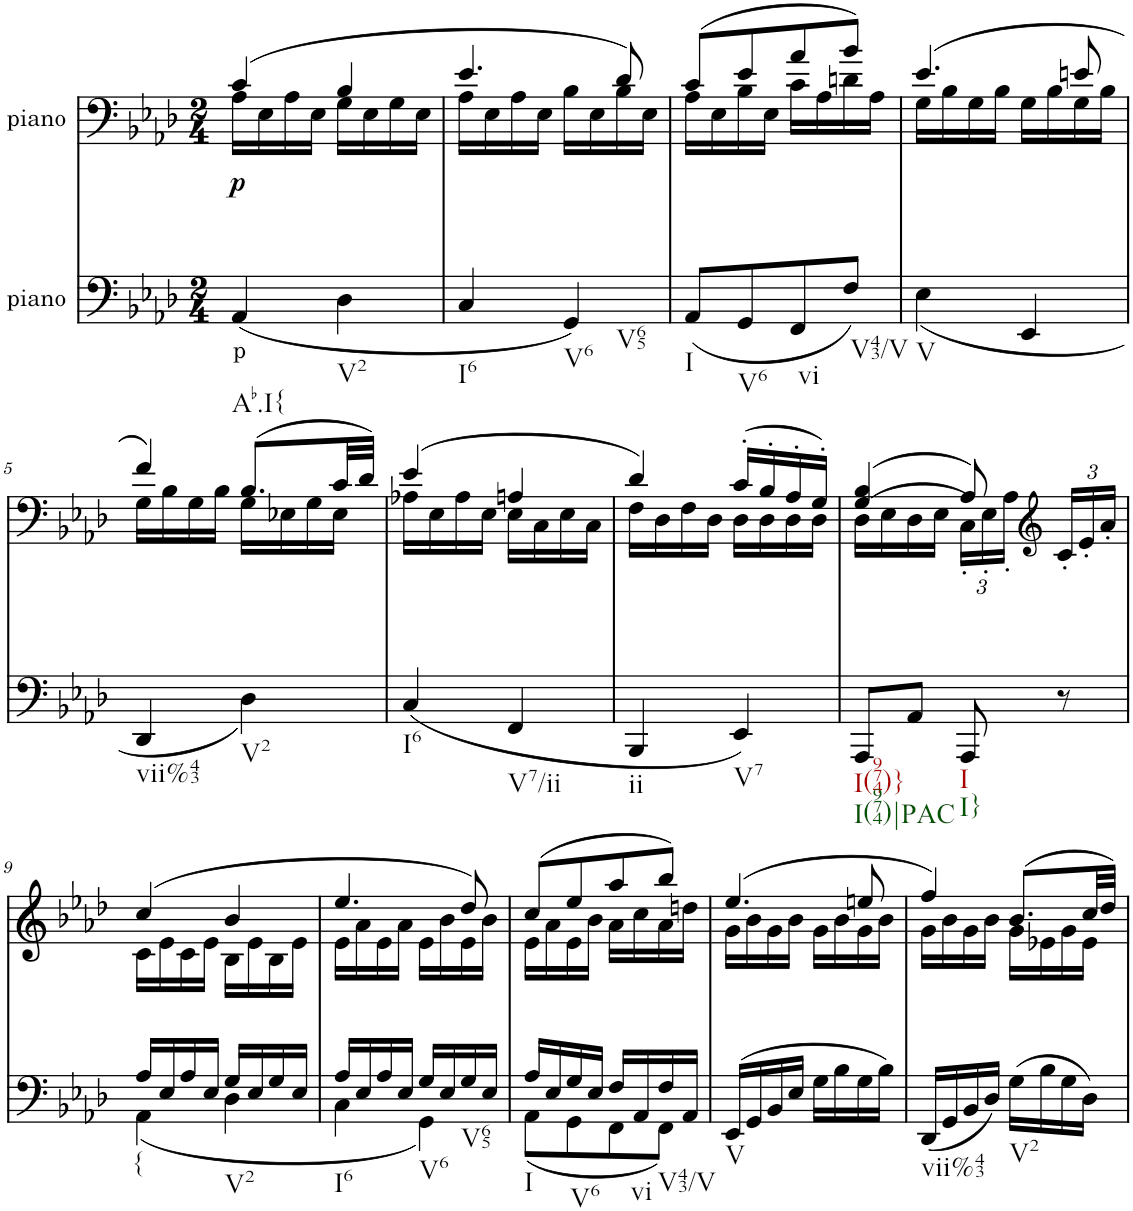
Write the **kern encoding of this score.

**kern	**text	**kern	**text	**dynam
*part2	*part2	*part1	*part1	*part1
*staff2	*staff2	*staff1	*staff1	*staff1
*I"piano	*	*I"piano	*	*
*I'Pno	*	*I'Pno	*	*
*clefF4	*	*clefF4	*	*
*k[b-e-a-d-]	*	*k[b-e-a-d-]	*	*
*A-:	*	*A-:	*	*
*M2/4	*	*M2/4	*	*
=1	=1	=1	=1	=1
!LO:TX:b:t=Ab.I{	!	!	!	!
!	!LO:LY:b	!	!LO:LY:b	!LO:DY:b
*	*	*^	*	*
(<4AA-/	p	(4c/	16A-\LL	p	p
.	.	.	16E-\	.	.
.	.	.	16A-\	.	.
.	.	.	16E-\JJ	.	.
!LO:TX:b:t=V2	!	!	!	!	!
4D-\	.	4B-/	16G\LL	.	.
.	.	.	16E-\	.	.
.	.	.	16G\	.	.
.	.	.	16E-\JJ	.	.
=2	=2	=2	=2	=2	=2
!LO:TX:b:t=I6	!	!	!	!	!
4C/	.	4.e-/	16A-\LL	.	.
.	.	.	16E-\	.	.
.	.	.	16A-\	.	.
.	.	.	16E-\JJ	.	.
!LO:TX:b:t=V6	!	!	!	!	!
!LO:TX:b:t=V65	!	!	!	!	!
4GG/)	.	.	16B-\LL	.	.
.	.	.	16E-\	.	.
.	.	8d-/)	16B-\	.	.
.	.	.	16E-\JJ	.	.
=3	=3	=3	=3	=3	=3
!LO:TX:b:t=I	!	!	!	!	!
(8AA-/L	.	(8c/L	16A-\LL	.	.
.	.	.	16E-\	.	.
!LO:TX:b:t=V6	!	!	!	!	!
8GG/	.	8e-/	16B-\	.	.
.	.	.	16E-\JJ	.	.
!LO:TX:b:t=vi	!	!	!	!	!
8FF/	.	8a-/	16c\LL	.	.
.	.	.	16A-\	.	.
!LO:TX:b:t=V43/V	!	!	!	!	!
8F/J)	.	8b-/J)	16dn\	.	.
.	.	.	16A-\JJ	.	.
=4	=4	=4	=4	=4	=4
!LO:TX:b:t=V	!	!	!	!	!
(<4E-\	.	(4.e-/	16G\LL	.	.
.	.	.	16B-\	.	.
.	.	.	16G\	.	.
.	.	.	16B-\JJ	.	.
4EE-/	.	.	16G\LL	.	.
.	.	.	16B-\	.	.
.	.	8en/	16G\	.	.
.	.	.	16B-\JJ	.	.
!!LO:LB:g=z	!!
=5	=5	=5	=5	=5	=5
!LO:TX:b:t=vii%43	!	!	!	!	!
4DD-/	.	4f/)	16G\LL	.	.
.	.	.	16B-\	.	.
.	.	.	16G\	.	.
.	.	.	16B-\JJ	.	.
!LO:TX:b:t=V2	!	!	!	!	!
4D-\)	.	(8.B-/L	16G\LL	.	.
.	.	.	16E-X\	.	.
.	.	.	16G\	.	.
.	.	32c/LL	16E-\JJ	.	.
.	.	32d-/JJJ)	.	.	.
=6	=6	=6	=6	=6	=6
!LO:TX:b:t=I6	!	!	!	!	!
(<4C/	.	(4e-/	16A-X\LL	.	.
.	.	.	16E-\	.	.
.	.	.	16A-\	.	.
.	.	.	16E-\JJ	.	.
!LO:TX:b:t=V7/ii	!	!	!	!	!
4FF/	.	4An/	16E-\LL	.	.
.	.	.	16C\	.	.
.	.	.	16E-\	.	.
.	.	.	16C\JJ	.	.
=7	=7	=7	=7	=7	=7
!LO:TX:b:t=ii	!	!	!	!	!
4BBB-/	.	4d-/)	16F\LL	.	.
.	.	.	16D-\	.	.
.	.	.	16F\	.	.
.	.	.	16D-\JJ	.	.
!LO:TX:b:t=V7	!	!	!	!	!
4EE-/)	.	(16c'/LL	16D-\LL	.	.
.	.	16B-'/	16D-\	.	.
.	.	16A-'/	16D-\	.	.
.	.	16G'/JJ)	16D-\JJ	.	.
=8	=8	=8	=8	=8	=8
!LO:TX:b:t=I(974)}	!	!	!	!	!
!LO:TX:b:t=I(974)|PAC	!	!	!	!	!
8AAA-/L	.	(>(4G/ 4B-/	16D-\LL	.	.
.	.	.	16E-\	.	.
8AA-/J	.	.	16D-\	.	.
.	.	.	16E-\JJ	.	.
*	*	*	*Xbrackettup	*	*
!LO:TX:b:t=I	!	!	!	!	!
!LO:TX:b:t=I}	!	!	!	!	!
8AAA-/	.	8A-/))	24C'\LL	.	.
.	.	.	24E-'\	.	.
.	.	.	24A-'\JJ	.	.
*	*	*clefG2	*	*	*
8r	.	24c'/LL	8ryy	.	.
.	.	24e-'/	.	.	.
.	.	24a-'/JJ	.	.	.
!!LO:LB:g=z	!!
=9	=9	=9	=9	=9	=9
*^	*	*	*	*	*
!LO:TX:b:t={	!	!	!	!	!	!
16A-/LL	(4AA-\	.	(4cc/	16c\LL	.	.
16E-/	.	.	.	16e-\	.	.
16A-/	.	.	.	16c\	.	.
16E-/JJ	.	.	.	16e-\JJ	.	.
!LO:TX:b:t=V2	!	!	!	!	!	!
16G/LL	4D-\	.	4b-/	16B-\LL	.	.
16E-/	.	.	.	16e-\	.	.
16G/	.	.	.	16B-\	.	.
16E-/JJ	.	.	.	16e-\JJ	.	.
=10	=10	=10	=10	=10	=10	=10
!LO:TX:b:t=I6	!	!	!	!	!	!
16A-/LL	4C\	.	4.ee-/	16e-\LL	.	.
16E-/	.	.	.	16a-\	.	.
16A-/	.	.	.	16e-\	.	.
16E-/JJ	.	.	.	16a-\JJ	.	.
!LO:TX:b:t=V6	!	!	!	!	!	!
16G/LL	4GG\)	.	.	16e-\LL	.	.
16E-/	.	.	.	16b-\	.	.
!LO:TX:b:t=V65	!	!	!	!	!	!
16G/	.	.	8dd-/)	16e-\	.	.
16E-/JJ	.	.	.	16b-\JJ	.	.
=11	=11	=11	=11	=11	=11	=11
!LO:TX:b:t=I	!	!	!	!	!	!
16A-/LL	(8AA-\L	.	(8cc/L	16e-\LL	.	.
16E-/	.	.	.	16a-\	.	.
!LO:TX:b:t=V6	!	!	!	!	!	!
16G/	8GG\	.	8ee-/	16e-\	.	.
16E-/JJ	.	.	.	16b-\JJ	.	.
!LO:TX:b:t=vi	!	!	!	!	!	!
16F/LL	8FF\	.	8aa-/	16a-\LL	.	.
16AA-/	.	.	.	16cc\	.	.
!LO:TX:b:t=V43/V	!	!	!	!	!	!
16F/	8FF\J)	.	8bb-/J)	16a-\	.	.
16AA-/JJ	.	.	.	16ddn\JJ	.	.
*v	*v	*	*	*	*	*
=12	=12	=12	=12	=12	=12
!LO:TX:b:t=V	!	!	!	!	!
(16EE-/LL	.	(4.ee-/	16g\LL	.	.
16GG/	.	.	16b-\	.	.
16BB-/	.	.	16g\	.	.
16E-/JJ	.	.	16b-\JJ	.	.
16G\LL	.	.	16g\LL	.	.
16B-\	.	.	16b-\	.	.
16G\	.	8een/	16g\	.	.
16B-\JJ)	.	.	16b-\JJ	.	.
=13	=13	=13	=13	=13	=13
!LO:TX:b:t=vii%43	!	!	!	!	!
(16DD-/LL	.	4ff/)	16g\LL	.	.
16GG/	.	.	16b-\	.	.
16BB-/	.	.	16g\	.	.
16D-/JJ)	.	.	16b-\JJ	.	.
!LO:TX:b:t=V2	!	!	!	!	!
(16G\LL	.	(8.b-/L	16g\LL	.	.
16B-\	.	.	16e-X\	.	.
16G\	.	.	16g\	.	.
16D-\JJ)	.	32cc/LL	16e-\JJ	.	.
.	.	32dd-/JJJ)	.	.	.
*	*	*v	*v	*	*
=	=	=	=	=
*-	*-	*-	*-	*-
